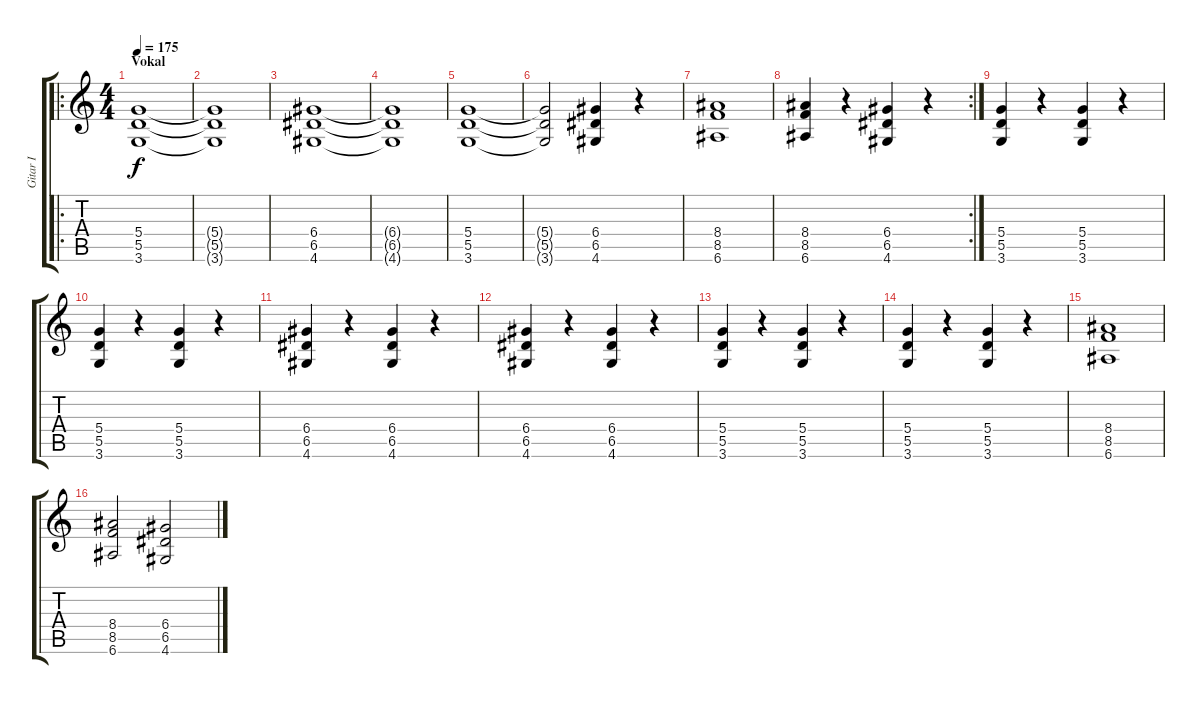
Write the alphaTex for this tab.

\track ("Gitar I" "Gitar I") {instrument distortionguitar}
\staff {score tabs}
\tuning (E4 B3 G3 D3 A2 E2) {hide}
\ro
\ts (4 4)
\section ("" "Vokal")
\tempo 175
\clef g2
\ks c
(5.4 5.5 3.6).1{dy f volume 10} |
(5.4{t} 5.5{t} 3.6{t}).1 |
(6.4 6.5 4.6).1 |
(6.4{t} 6.5{t} 4.6{t}).1 |
(5.4 5.5 3.6).1 |
(5.4{t} 5.5{t} 3.6{t}).2 (6.4 6.5 4.6).4 r.4 |
(8.4 8.5 6.6).1 |
\rc 2
(8.4 8.5 6.6).4 r.4 (6.4 6.5 4.6).4 r.4 |
(5.4 5.5 3.6).4 r.4 (5.4 5.5 3.6).4 r.4 |
(5.4 5.5 3.6).4 r.4 (5.4 5.5 3.6).4 r.4 |
(6.4 6.5 4.6).4 r.4 (6.4 6.5 4.6).4 r.4 |
(6.4 6.5 4.6).4 r.4 (6.4 6.5 4.6).4 r.4 |
(5.4 5.5 3.6).4 r.4 (5.4 5.5 3.6).4 r.4 |
(5.4 5.5 3.6).4 r.4 (5.4 5.5 3.6).4 r.4 |
(8.4 8.5 6.6).1 |
(8.4 8.5 6.6).2 (6.4 6.5 4.6).2
